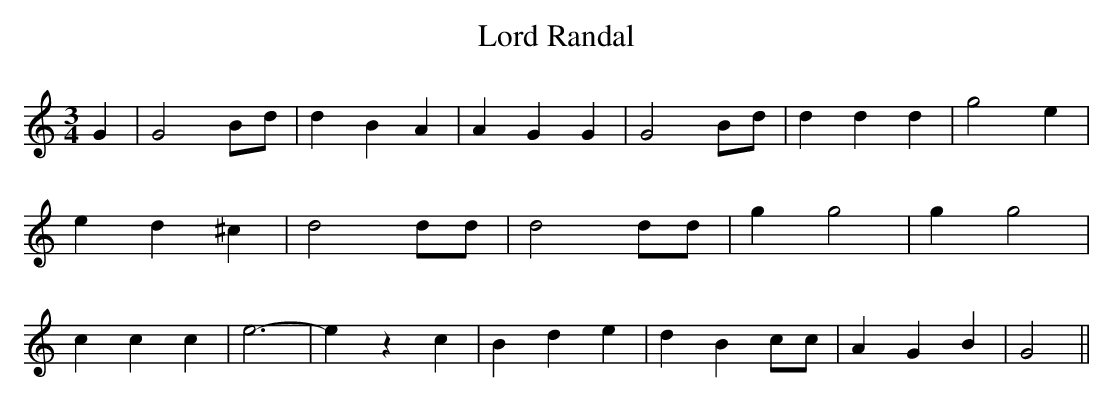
X:1
T:Lord Randal
M:3/4
L:1/4
K:C
 G| G2 B/2d/2| d- B A| A G G| G2B/2-d/2| d d d| g2 e| e d ^c| d2 d/2d/2|\
 d2 d/2d/2| g g2| g g2| c c c| e3-| e z c| B d e| d B c/2c/2| A G B|\
 G2||
